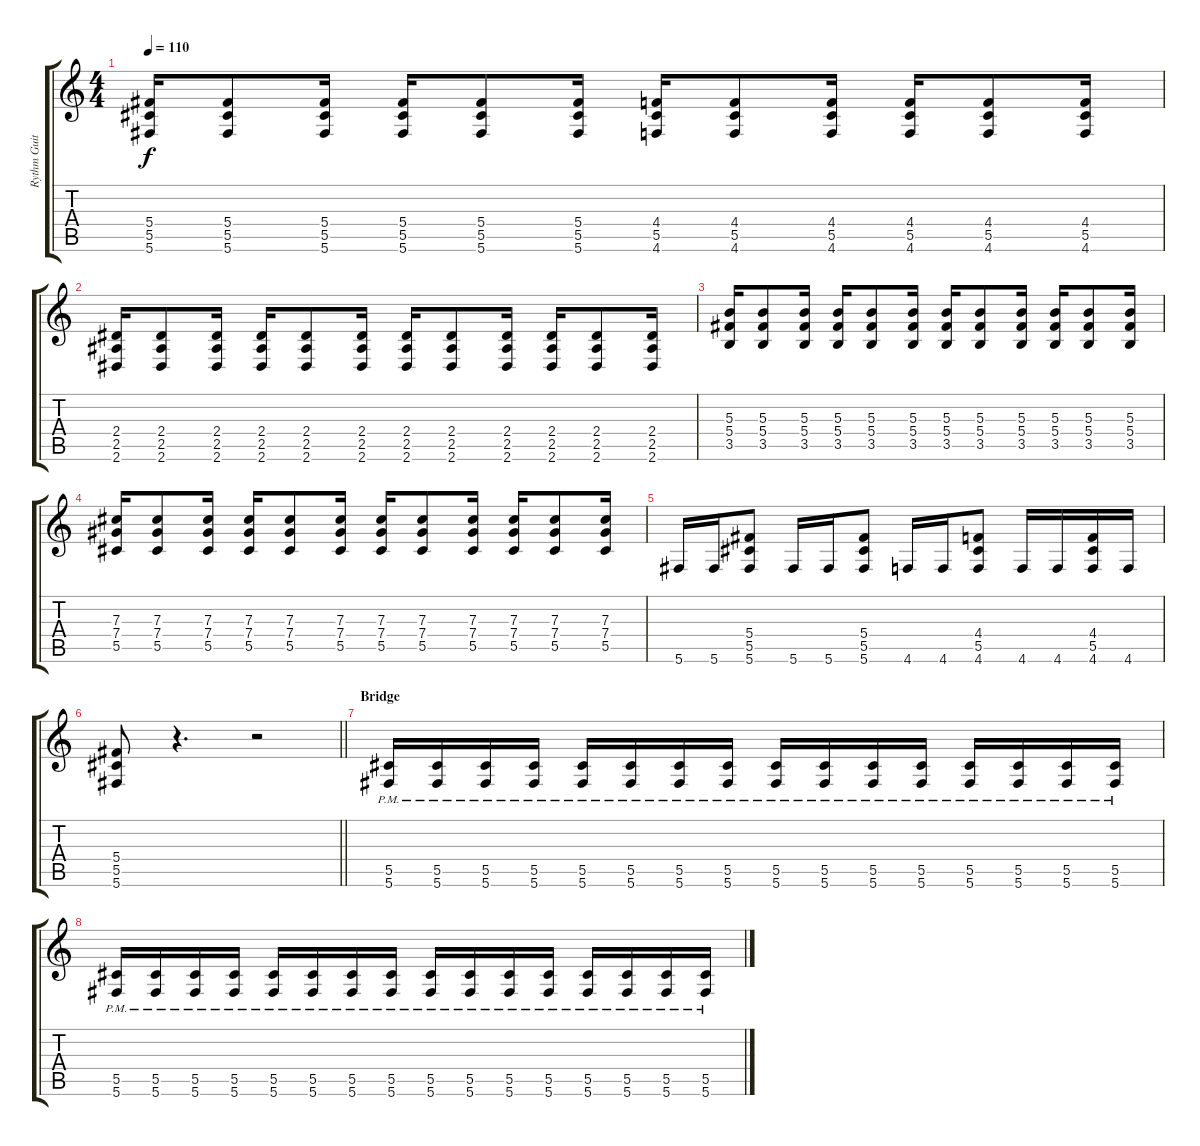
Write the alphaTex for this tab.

\track ("Rythm Guitar" "Rythm Guit") {instrument distortionguitar}
\staff {score tabs}
\tuning (Eb4 Bb3 Gb3 Db3 Ab2 Db2) {hide}
\ts (4 4)
\tempo 110
\clef g2
\ks c
(5.4 5.5 5.6).16{dy f} (5.4 5.5 5.6).8 (5.4 5.5 5.6).16 (5.4 5.5 5.6).16 (5.4 5.5 5.6).8 (5.4 5.5 5.6).16 (4.4 5.5 4.6).16 (4.4 5.5 4.6).8 (4.4 5.5 4.6).16 (4.4 5.5 4.6).16 (4.4 5.5 4.6).8 (4.4 5.5 4.6).16 |
(2.4 2.5 2.6).16 (2.4 2.5 2.6).8 (2.4 2.5 2.6).16 (2.4 2.5 2.6).16 (2.4 2.5 2.6).8 (2.4 2.5 2.6).16 (2.4 2.5 2.6).16 (2.4 2.5 2.6).8 (2.4 2.5 2.6).16 (2.4 2.5 2.6).16 (2.4 2.5 2.6).8 (2.4 2.5 2.6).16 |
(5.3 5.4 3.5).16 (5.3 5.4 3.5).8 (5.3 5.4 3.5).16 (5.3 5.4 3.5).16 (5.3 5.4 3.5).8 (5.3 5.4 3.5).16 (5.3 5.4 3.5).16 (5.3 5.4 3.5).8 (5.3 5.4 3.5).16 (5.3 5.4 3.5).16 (5.3 5.4 3.5).8 (5.3 5.4 3.5).16 |
(7.3 7.4 5.5).16 (7.3 7.4 5.5).8 (7.3 7.4 5.5).16 (7.3 7.4 5.5).16 (7.3 7.4 5.5).8 (7.3 7.4 5.5).16 (7.3 7.4 5.5).16 (7.3 7.4 5.5).8 (7.3 7.4 5.5).16 (7.3 7.4 5.5).16 (7.3 7.4 5.5).8 (7.3 7.4 5.5).16 |
5.6.16 5.6.16 (5.4 5.5 5.6).8 5.6.16 5.6.16 (5.4 5.5 5.6).8 4.6.16 4.6.16 (4.4 5.5 4.6).8 4.6.16 4.6.16 (4.4 5.5 4.6).16 4.6.16 |
\barLineRight lightlight
(5.4 5.5 5.6).8 r.4{d} r.2 |
\section ("" "Bridge")
(5.5{pm} 5.6{pm}).16{volume 12} (5.5{pm} 5.6{pm}).16 (5.5{pm} 5.6{pm}).16 (5.5{pm} 5.6{pm}).16 (5.5{pm} 5.6{pm}).16 (5.5{pm} 5.6{pm}).16 (5.5{pm} 5.6{pm}).16 (5.5{pm} 5.6{pm}).16 (5.5{pm} 5.6{pm}).16 (5.5{pm} 5.6{pm}).16 (5.5{pm} 5.6{pm}).16 (5.5{pm} 5.6{pm}).16 (5.5{pm} 5.6{pm}).16 (5.5{pm} 5.6{pm}).16 (5.5{pm} 5.6{pm}).16 (5.5{pm} 5.6{pm}).16 |
(5.5{pm} 5.6{pm}).16 (5.5{pm} 5.6{pm}).16 (5.5{pm} 5.6{pm}).16 (5.5{pm} 5.6{pm}).16 (5.5{pm} 5.6{pm}).16 (5.5{pm} 5.6{pm}).16 (5.5{pm} 5.6{pm}).16 (5.5{pm} 5.6{pm}).16 (5.5{pm} 5.6{pm}).16 (5.5{pm} 5.6{pm}).16 (5.5{pm} 5.6{pm}).16 (5.5{pm} 5.6{pm}).16 (5.5{pm} 5.6{pm}).16 (5.5{pm} 5.6{pm}).16 (5.5{pm} 5.6{pm}).16 (5.5{pm} 5.6{pm}).16
